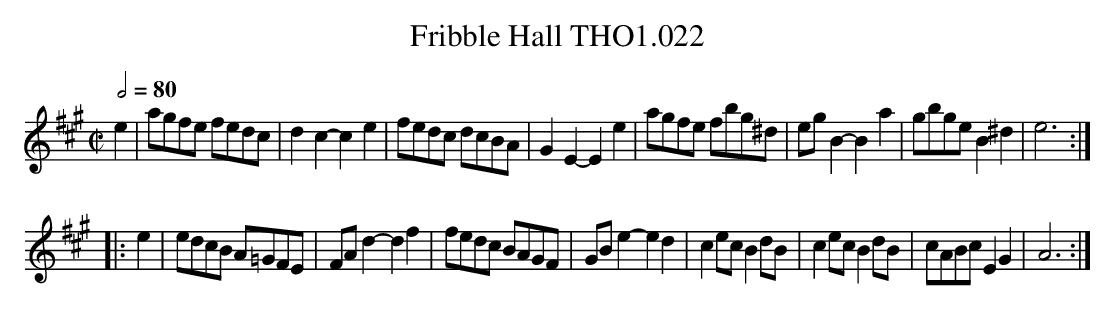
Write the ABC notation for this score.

X:1
T:Fribble Hall THO1.022
M:C|
L:1/8
Q:1/2=80
K:A
e2|agfe fedc|d2c2-c2e2|fedc dcBA|\
G2E2-E2e2|agfe fbg^d|eg B2-B2a2|gbge B2^d2|e6:|
|:e2|edcB A=GFE|FA d2-d2f2|fedc BAGF|\
GB e2-e2d2|c2 ec B2 dB|c2 ec B2 dB|cABc E2G2|A6:|
